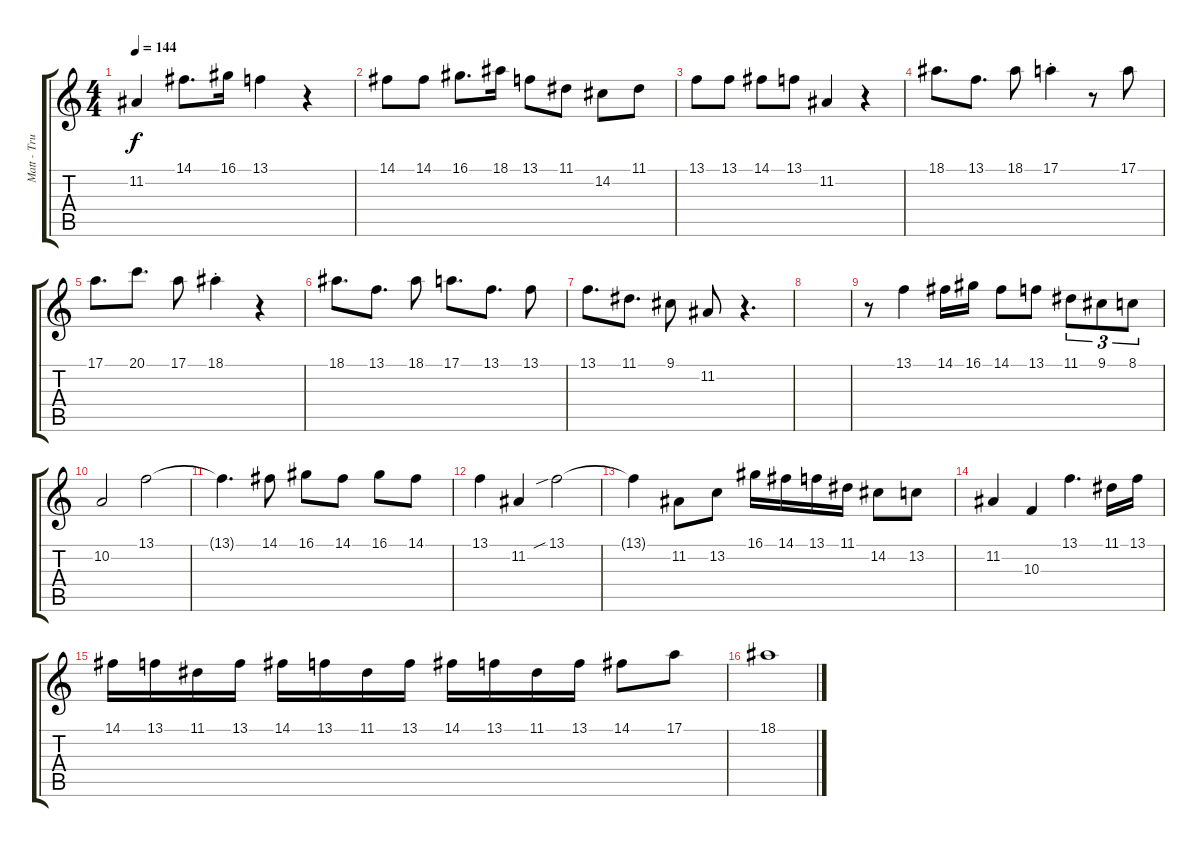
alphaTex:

\track ("Matt - Trumpet" "Matt - Tru") {instrument trumpet}
\staff {score tabs}
\tuning (E4 B3 G3 D3 A2 E2) {hide}
\ts (4 4)
\tempo 144
\clef g2
\ks c
11.2.4{dy f} 14.1.8{d} 16.1.16 13.1.4 r.4 |
14.1.8 14.1.8 16.1.8{d} 18.1.16 13.1.8 11.1.8 14.2.8 11.1.8 |
13.1.8 13.1.8 14.1.8 13.1.8 11.2.4 r.4 |
18.1.8{d} 13.1.8{d} 18.1.8 17.1{st}.4 r.8 17.1.8 |
17.1.8{d} 20.1.8{d} 17.1.8 18.1{st}.4 r.4 |
18.1.8{d} 13.1.8{d} 18.1.8 17.1.8{d} 13.1.8{d} 13.1.8 |
13.1.8{d} 11.1.8{d} 9.1.8 11.2.8 r.4{d} |
|
r.8 13.1.4 14.1.16 16.1.16 14.1.8 13.1.8 11.1.8{tu (3 2)} 9.1.8{tu (3 2)} 8.1.8{tu (3 2)} |
10.2.2 13.1.2 |
13.1{t}.4{d} 14.1.8 16.1.8 14.1.8 16.1.8 14.1.8 |
13.1.4 11.2.4 13.1{sib}.2 |
13.1{t}.4 11.2.8 13.2.8 16.1.16 14.1.16 13.1.16 11.1.16 14.2.8 13.2.8 |
11.2.4 10.3.4 13.1.4{d} 11.1.16 13.1.16 |
14.1.16 13.1.16 11.1.16 13.1.16 14.1.16 13.1.16 11.1.16 13.1.16 14.1.16 13.1.16 11.1.16 13.1.16 14.1.8 17.1.8 |
18.1.1{volume 0}
